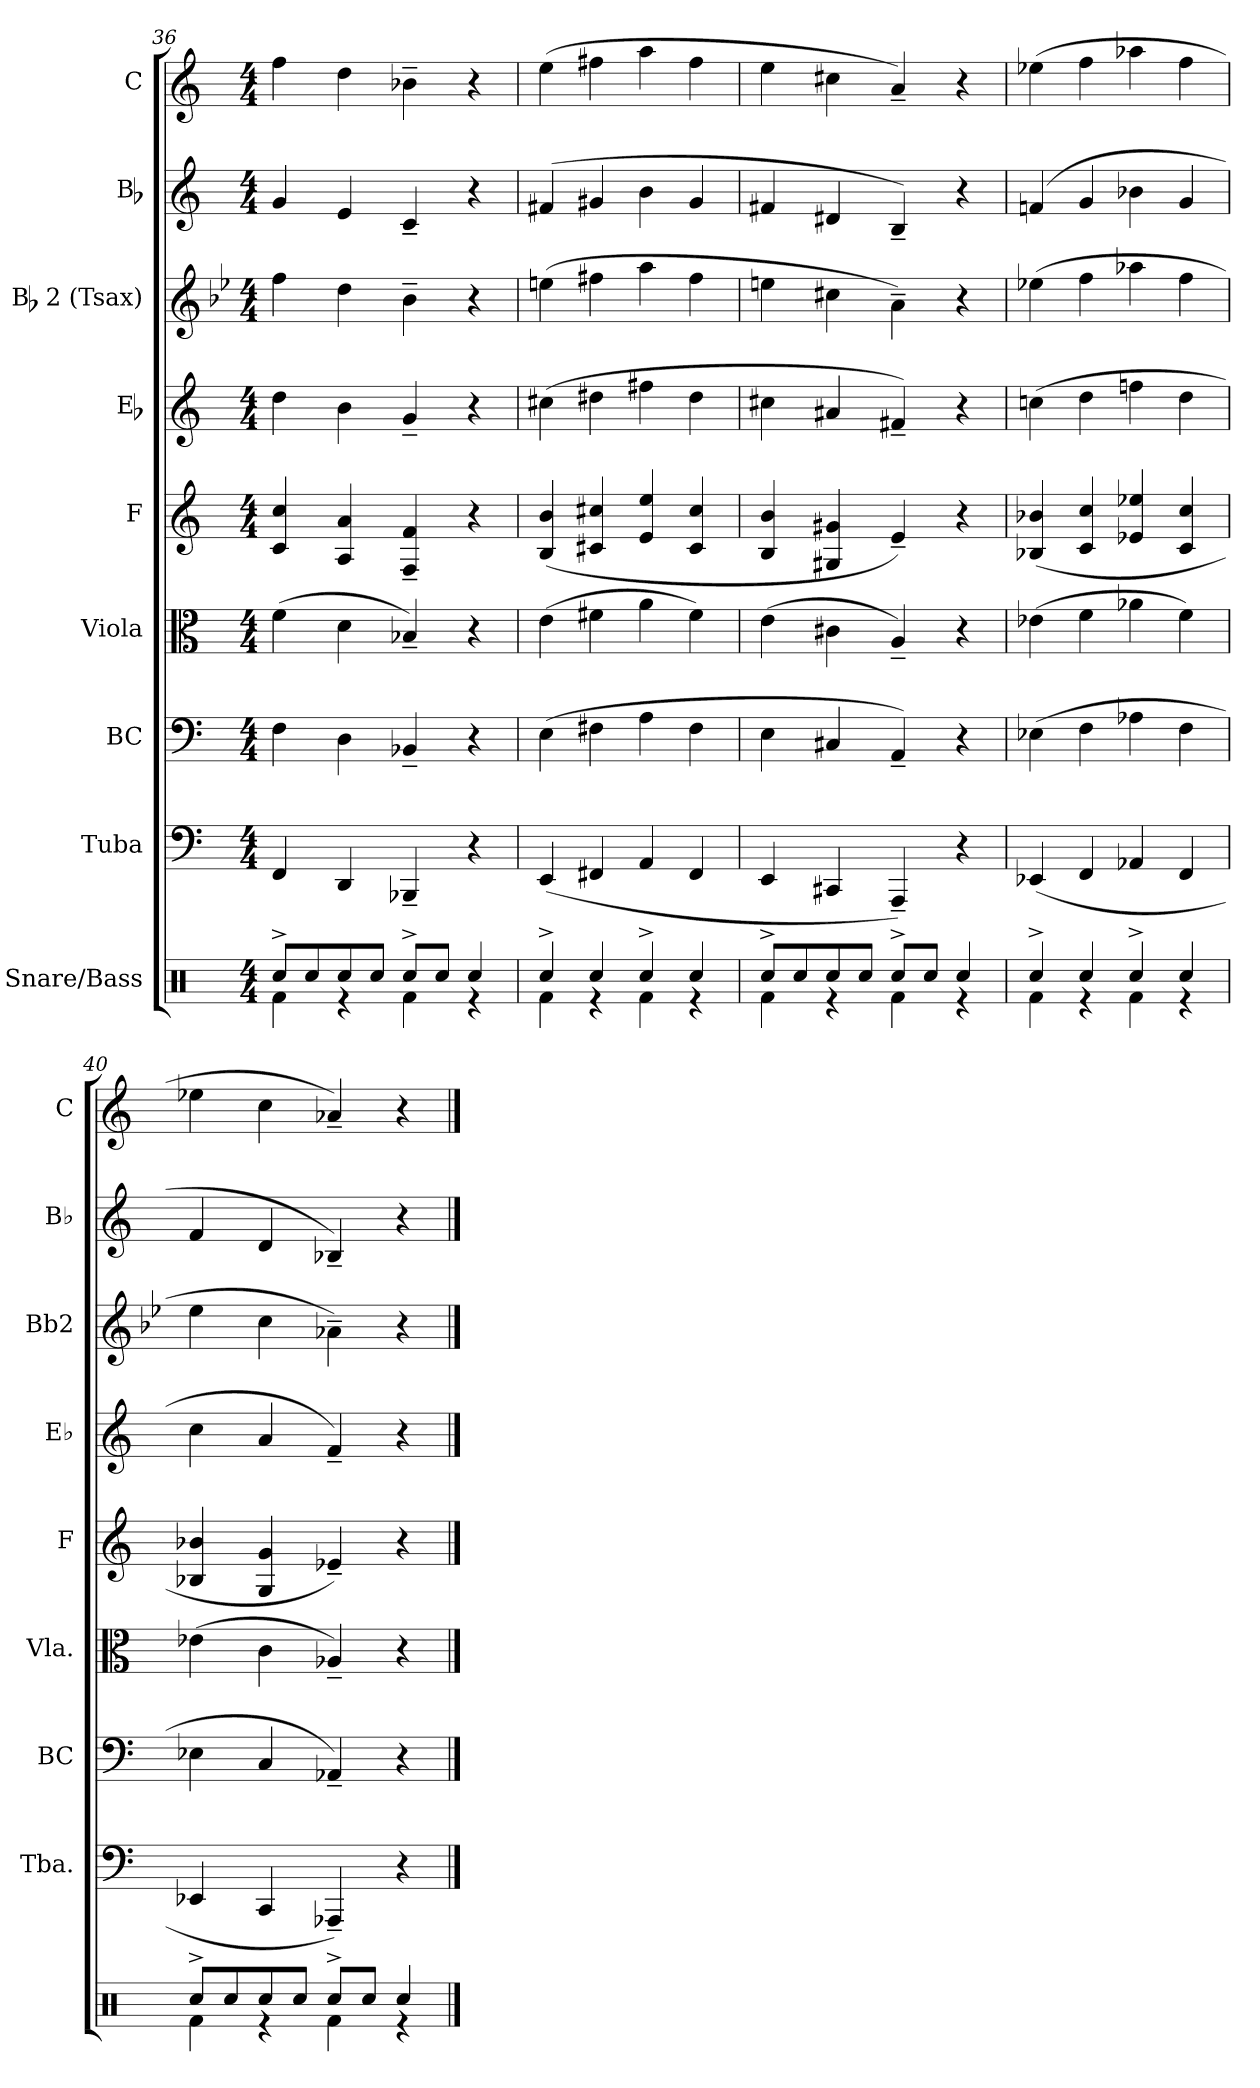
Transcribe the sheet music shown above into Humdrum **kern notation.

**kern	**kern	**kern	**kern	**kern	**kern	**kern	**kern	**kern
*part9	*part8	*part7	*part6	*part5	*part4	*part3	*part2	*part1
*staff9	*staff8	*staff7	*staff6	*staff5	*staff4	*staff3	*staff2	*staff1
*I"Snare/Bass	*I"Tuba	*I"BC	*I"Viola	*I"F	*I"Eb	*I"Bb 2 (Tsax)	*I"Bb	*I"C
*	*I'Tba.	*I'BC	*I'Vla.	*I'F	*I'Eb	*I'Bb2	*I'Bb	*I'C
*clefX	*clefF4	*clefF4	*clefC3	*clefG2	*clefG2	*clefG2	*clefG2	*clefG2
*	*	*	*	*ITrd4c7	*ITrd5c9	*ITrd8c14	*ITrd1c2	*
*k[]	*k[]	*k[]	*k[]	*k[b-]	*k[b-e-a-]	*k[b-e-]	*k[b-e-]	*k[]
*M4/4	*M4/4	*M4/4	*M4/4	*M4/4	*M4/4	*M4/4	*M4/4	*M4/4
=36	=36	=36	=36	=36	=36	=36	=36	=36
*^	*	*	*	*	*	*	*	*
8Rcc^i/L	4Rfi\	4FFi/	4Fi\	(4fi\	4Fi/ 4fi	4fi\	4fi\	4fi/	4ffi\
8Rcci/	.	.	.	.	.	.	.	.	.
8Rcci/	4r	4DDi/	4Di\	4di\	4Di/ 4di	4di\	4di\	4di/	4ddi\
8Rcci/J	.	.	.	.	.	.	.	.	.
8Rcc^i/L	4Rfi\	4BBB-X~i/	4BB-X~i/	4B-X~i/)	4BB-i/~ 4B-i~	4B-~i/	4B-~i\	4B-~i/	4b-X~i\
8Rcci/J	.	.	.	.	.	.	.	.	.
4Rcci/	4r	4r	4r	4r	4r	4r	4r	4r	4r
=37	=37	=37	=37	=37	=37	=37	=37	=37	=37
4Rcc^i/	4Rfi\	(4EEi/	(4Ei\	(4ei\	(4Ei/ 4ei	(4eni\	(4eni\	(4eni/	(4eei\
4Rcci/	4r	4FF#Xi/	4F#Xi\	4f#Xi\	4F#Xi/ 4f#Xi	4f#Xi\	4f#Xi\	4f#Xi/	4ff#Xi\
4Rcc^i/	4Rfi\	4AAi/	4Ai\	4ai\	4Ai/ 4ai	4ani\	4ai\	4ai\	4aai\
4Rcci/	4r	4FF#i/	4F#i\	4f#i\)	4F#i/ 4f#i	4f#i\	4f#i\	4f#i/	4ff#i\
=38	=38	=38	=38	=38	=38	=38	=38	=38	=38
8Rcc^i/L	4Rfi\	4EEi/	4Ei\	(4ei\	4Ei/ 4ei	4eni\	4eni\	4eni/	4eei\
8Rcci/	.	.	.	.	.	.	.	.	.
8Rcci/	4r	4CC#Xi/	4C#Xi/	4c#Xi\	4C#Xi/ 4c#Xi	4c#Xi/	4c#Xi\	4c#Xi/	4cc#Xi\
8Rcci/J	.	.	.	.	.	.	.	.	.
8Rcc^i/L	4Rfi\	4AAA~i/)	4AA~i/)	4A~i/)	4A~i/)	4An~i/)	4A~i\)	4A~i/)	4a~i/)
8Rcci/J	.	.	.	.	.	.	.	.	.
4Rcci/	4r	4r	4r	4r	4r	4r	4r	4r	4r
=39	=39	=39	=39	=39	=39	=39	=39	=39	=39
4Rcc^i/	4Rfi\	(4EE-Xi/	(4E-Xi\	(4e-Xi\	(4E-Xi/ 4e-Xi	(4e-Xi\	(4e-Xi\	(4e-Xi/	(4ee-Xi\
4Rcci/	4r	4FFi/	4Fi\	4fi\	4Fi/ 4fi	4fi\	4fi\	4fi/	4ffi\
4Rcc^i/	4Rfi\	4AA-Xi/	4A-Xi\	4a-Xi\	4A-Xi/ 4a-Xi	4a-Xi\	4a-Xi\	4a-Xi\	4aa-Xi\
4Rcci/	4r	4FFi/	4Fi\	4fi\)	4Fi/ 4fi	4fi\	4fi\	4fi/	4ffi\
=40	=40	=40	=40	=40	=40	=40	=40	=40	=40
8Rcc^i/L	4Rfi\	4EE-Xi/	4E-Xi\	(4e-Xi\	4E-Xi/ 4e-Xi	4e-i\	4e-i\	4e-i/	4ee-Xi\
8Rcci/	.	.	.	.	.	.	.	.	.
8Rcci/	4r	4CCi/	4Ci/	4ci\	4Ci/ 4ci	4ci/	4ci\	4ci/	4cci\
8Rcci/J	.	.	.	.	.	.	.	.	.
8Rcc^i/L	4Rfi\	4AAA-X~i/)	4AA-X~i/)	4A-X~i/)	4A-X~i/)	4A-~i/)	4A-X~i\)	4A-X~i/)	4a-X~i/)
8Rcci/J	.	.	.	.	.	.	.	.	.
4Rcci/	4r	4r	4r	4r	4r	4r	4r	4r	4r
*v	*v	*	*	*	*	*	*	*	*
==	==	==	==	==	==	==	==	==
*-	*-	*-	*-	*-	*-	*-	*-	*-
